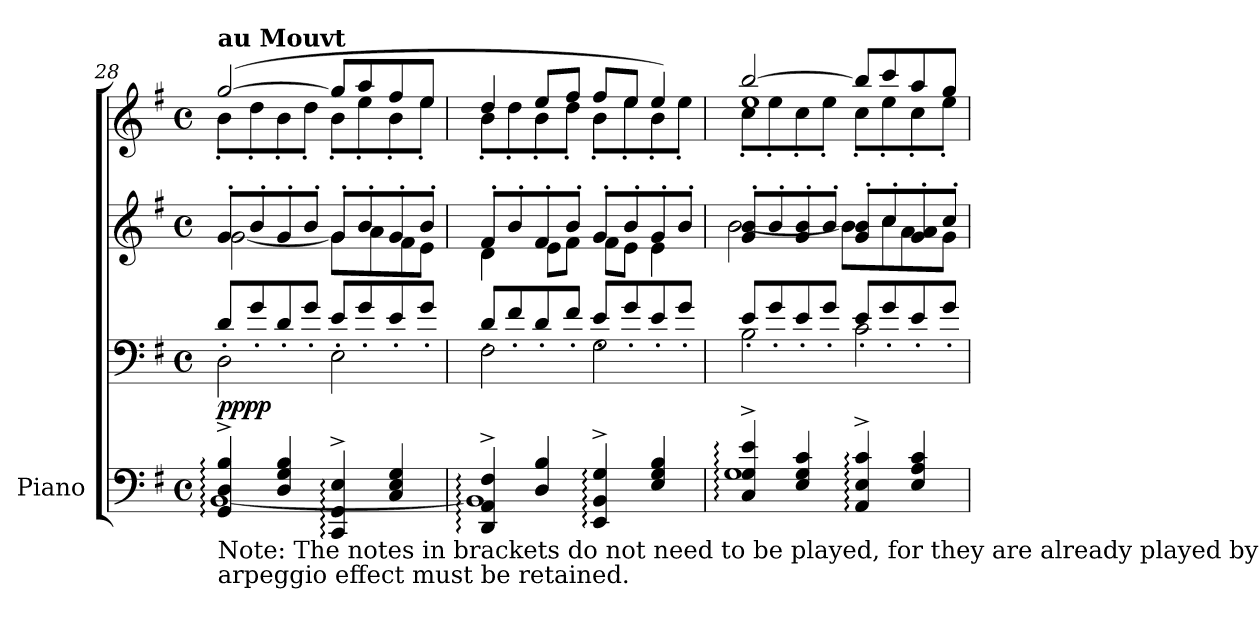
**kern	**kern	**kern	**kern	**dynam
*part1	*part1	*part1	*part1	*part1
*staff4	*staff3	*staff2	*staff1	*staff1/2/3/4
*I"Piano	*	*	*	*
*I'Pno.	*	*	*	*
!!LO:PB:g=z
*clefF4	*clefF4	*clefG2	*clefG2	*
*k[f#]	*k[f#]	*k[f#]	*k[f#]	*
*M4/4	*M4/4	*M4/4	*M4/4	*
*met(c)	*met(c)	*met(c)	*met(c)	*
=28	=28	=28	=28	=28
*^	*^	*^	*^	*
!	!	!	!	!	!	!LO:TX:a:B:t=au Mouvt	!	!
!LO:TX:b:t=Note&colon; The notes in brackets do not need to be played, for they are already played by the other hand. However, the	!	!	!	!	!	!	!	!
!LO:TX:b:t=arpeggio effect must be retained.	!	!	!	!	!	!	!	!
!	!	!	!	!	!	!	!	!LO:DY:b=3
!	!	!	!	!	!	!	!	!LO:DY:n=1:b
4GG/:^ 4D/:^ 4B/:^	[1BB	2D\	8d'/L	8g'/L	[2g\	(>[2gg/	8b'\L	pp pp
.	.	.	8g'/	8b'/	.	.	8dd'\	.
4D/ 4G/ 4B/	.	.	8d'/	8g'/	.	.	8b'\	.
.	.	.	8g'/J	8b'/J	.	.	8dd'\J	.
4CC/:^ 4GG/:^ 4E/:^	.	2E\	8e'/L	8g'/L	8g\L]	8gg/L]	8b'\L	.
.	.	.	8g'/	8b'/	8a\	8aa/	8ee'\	.
4C/ 4E/ 4G/	.	.	8e'/	8g'/	8f#\	8ff#/	8b'\	.
.	.	.	8g'/J	8b'/J	8e\J	8ee/J	8ee'\J	.
=29	=29	=29	=29	=29	=29	=29	=29	=29
4DD/:^ 4AA/:^ 4F#/:^	1BB]	2F#\	8d'/L	8f#'/L	4d\	4dd/	8b'\L	.
.	.	.	8f#'/	8b'/	.	.	8dd'\	.
4D/ 4B/	.	.	8d'/	8f#'/	8e\L	8ee/L	8b'\	.
.	.	.	8f#'/J	8b'/J	8f#\J	8ff#/J	8dd'\J	.
4EE/:^ 4BB/:^ 4G/:^	.	2G\	8e'/L	8g'/L	8f#\L	8ff#/L	8b'\L	.
.	.	.	8g'/	8b'/	8e\J	8ee/J	8ee'\	.
4E/ 4G/ 4B/	.	.	8e'/	8g'/	4e\	4ee/)	8b'\	.
.	.	.	8g'/J	8b'/J	.	.	8ee'\J	.
=30	=30	=30	=30	=30	=30	=30	=30	=30
*	*	*	*	*	*	*	*^	*
4C/:^ 4G/:^ 4e/:^	1G	2B\	8e'/L	8g/' 8b/'L	[2b\	[2bb/	8cc'\L	1ee	.
.	.	.	8g'/	8b'/	.	.	8ee'\	.	.
4E/ 4G/ 4c/	.	.	8e'/	8g/' 8b/'	.	.	8cc'\	.	.
.	.	.	8g'/J	8b'/J	.	.	8ee'\J	.	.
4AA/:^ 4E/:^ 4c/:^	.	2c\	8e'/L	8g/' 8b/'L	8b\L]	8bb/L]	8cc'\L	.	.
.	.	.	8g'/	8cc'/	8cc\	8ccc/	8ee'\	.	.
4E/ 4A/ 4c/	.	.	8e'/	8g/' 8a/'	8a\	8aa/	8cc'\	.	.
.	.	.	8g'/J	8cc'/J	8g\J	8gg/J	8ee'\J	.	.
*v	*v	*	*	*	*	*	*	*	*
*	*v	*v	*	*	*	*	*	*
*	*	*v	*v	*	*	*	*
*	*	*	*v	*v	*v	*
=	=	=	=	=
*-	*-	*-	*-	*-
